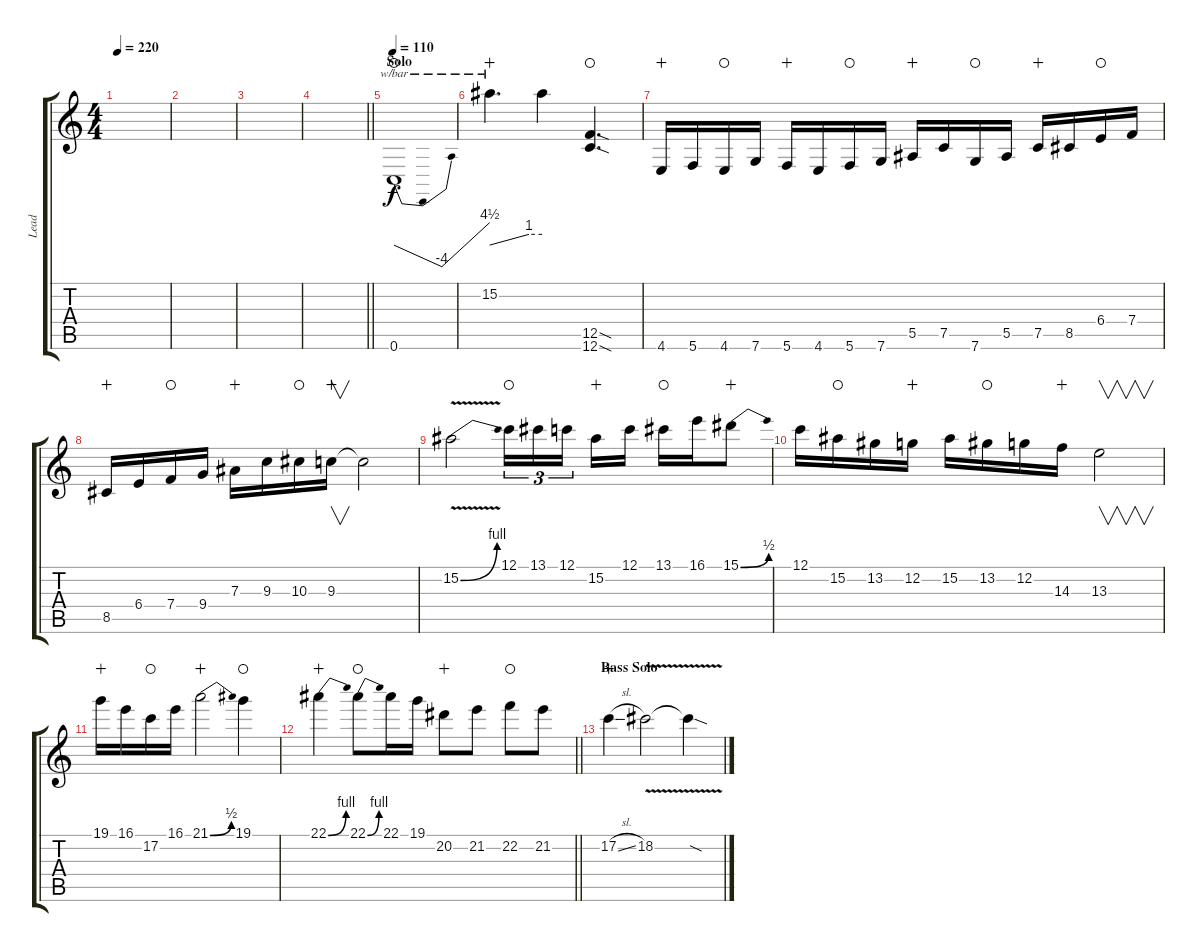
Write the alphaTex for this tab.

\track ("Lead" "Lead") {instrument overdrivenguitar}
\staff {score tabs}
\tuning (C4 G3 Eb3 Bb2 F2 C2) {hide}
\ts (4 4)
\tempo 220
\clef g2
\ks c
|
|
|
\barLineRight lightlight
|
\section ("" "Solo")
\tempo 110
0.6.1{tbe (dip default 0 0 30 -16 60 18) waho} |
15.2.4{d tbe (custom default 0 0 45 4 60 4) wahc} 15.2{t}.4 (12.5{sod} 12.6{sod}).4{d waho} |
4.6.16{wahc} 5.6.16 4.6.16{waho} 7.6.16 5.6.16{wahc} 4.6.16 5.6.16{waho} 7.6.16 5.5.16{wahc} 7.5.16 7.6.16{waho} 5.5.16 7.5.16{wahc} 8.5.16 6.4.16{waho} 7.4.16 |
8.5.16{wahc} 6.4.16 7.4.16{waho} 9.4.16 7.3.16{wahc} 9.3.16 10.3.16{waho} 9.3.16{v wahc} 9.3{t}.2 |
15.2{be (bend 0 0 60 4) v}.2 12.1.16{tu (3 2) waho} 13.1.16{tu (3 2)} 12.1.16{tu (3 2) beam splitsecondary} 15.2.16{wahc} 12.1.16 13.1.16{waho} 16.1.16 15.1{be (bend 0 0 60 2)}.8{wahc} |
12.1.16 15.2.16{waho} 13.2.16 12.2.16{wahc} 15.2.16 13.2.16{waho} 12.2.16 14.3.16{wahc} 13.3.2{v} |
19.1.16{wahc} 16.1.16 17.2.16{waho} 16.1.16 21.1{be (bend 0 0 60 2)}.2{wahc} 19.1.4{waho} |
\barLineRight lightlight
22.1{be (bend 0 0 60 4)}.4{wahc} 22.1{be (bend 0 0 60 4)}.8{waho} 22.1.16 19.1.16 20.2.8{wahc} 21.2.8 22.2.8{waho} 21.2.8 |
\section ("" "Bass Solo")
17.2{sl}.4{wahc} 18.2{v}.2 18.2{sod t}.4
